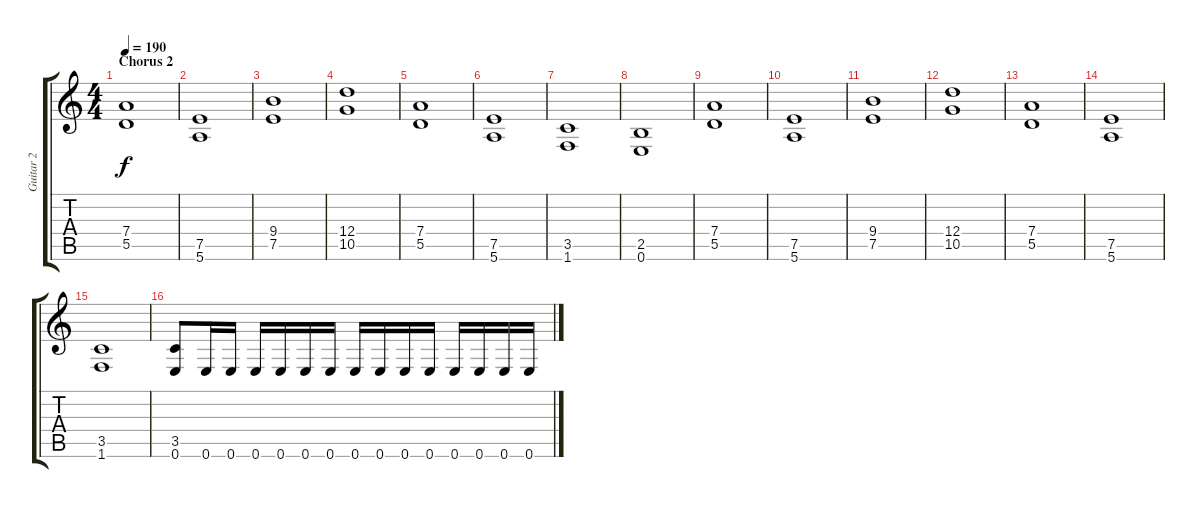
\track ("Guitar 2" "Guitar 2") {instrument distortionguitar}
\staff {score tabs}
\tuning (E4 B3 G3 D3 A2 E2) {hide}
\ts (4 4)
\section ("" "Chorus 2")
\tempo 190
\clef g2
\ks c
(7.4 5.5).1{dy f} |
(7.5 5.6).1 |
(9.4 7.5).1 |
(12.4 10.5).1 |
(7.4 5.5).1 |
(7.5 5.6).1 |
(3.5 1.6).1 |
(2.5 0.6).1 |
(7.4 5.5).1 |
(7.5 5.6).1 |
(9.4 7.5).1 |
(12.4 10.5).1 |
(7.4 5.5).1 |
(7.5 5.6).1 |
(3.5 1.6).1 |
(3.5 0.6).8 0.6.16 0.6.16 0.6.16 0.6.16 0.6.16 0.6.16 0.6.16 0.6.16 0.6.16 0.6.16 0.6.16 0.6.16 0.6.16 0.6.16
